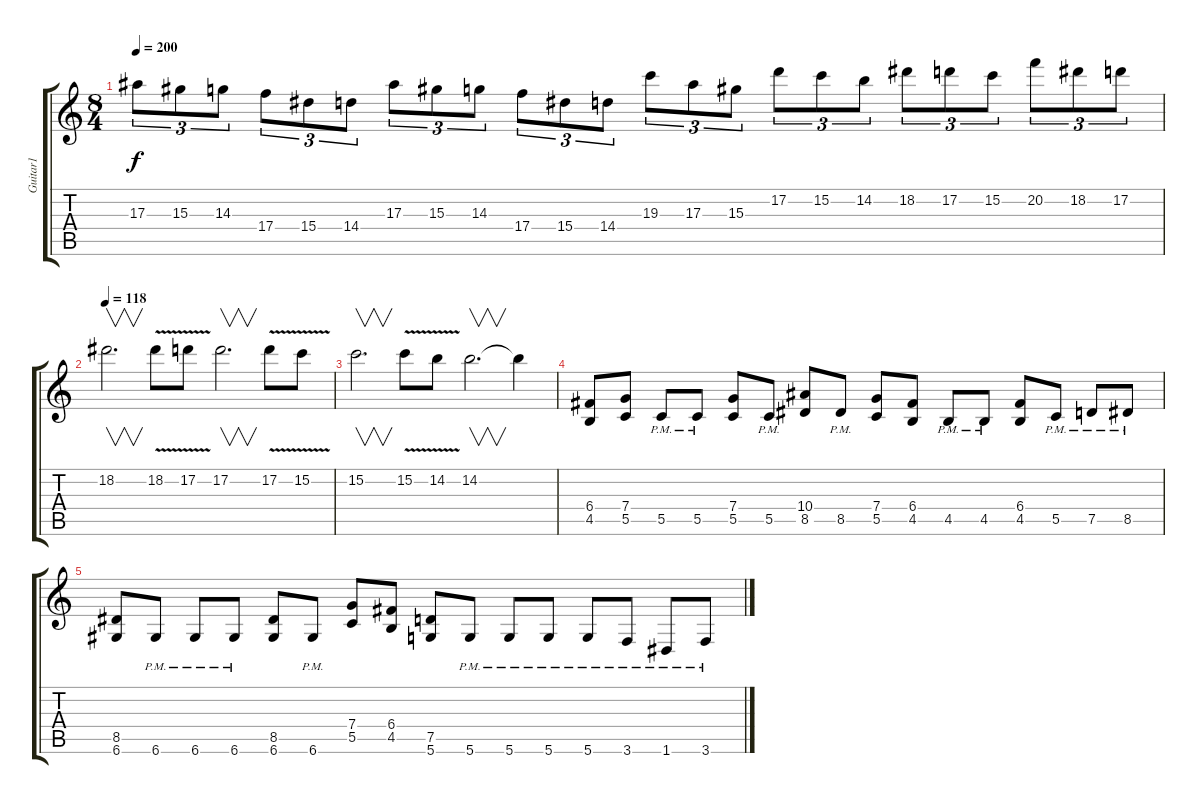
\track ("Guitar1" "Guitar1") {instrument distortionguitar}
\staff {score tabs}
\tuning (D4 A3 F3 C3 G2 D2) {hide}
\ts (8 4)
\tempo 200
\clef g2
\ks c
17.3.8{tu (3 2) dy f} 15.3.8{tu (3 2)} 14.3.8{tu (3 2)} 17.4.8{tu (3 2)} 15.4.8{tu (3 2)} 14.4.8{tu (3 2)} 17.3.8{tu (3 2)} 15.3.8{tu (3 2)} 14.3.8{tu (3 2)} 17.4.8{tu (3 2)} 15.4.8{tu (3 2)} 14.4.8{tu (3 2)} 19.3.8{tu (3 2)} 17.3.8{tu (3 2)} 15.3.8{tu (3 2)} 17.2.8{tu (3 2)} 15.2.8{tu (3 2)} 14.2.8{tu (3 2)} 18.2.8{tu (3 2)} 17.2.8{tu (3 2)} 15.2.8{tu (3 2)} 20.2.8{tu (3 2)} 18.2.8{tu (3 2)} 17.2.8{tu (3 2)} |
\tempo 118
18.2.2{v d} 18.2{v}.8 17.2{v}.8 17.2.2{v d} 17.2{v}.8 15.2{v}.8 |
15.2.2{v d} 15.2{v}.8 14.2{v}.8 14.2.2{v d} 14.2{t}.4 |
(6.4 4.5).8 (7.4 5.5).8 5.5{pm}.8 5.5{pm}.8 (7.4 5.5).8 5.5{pm}.8 (10.4 8.5).8 8.5{pm}.8 (7.4 5.5).8 (6.4 4.5).8 4.5{pm}.8 4.5{pm}.8 (6.4 4.5).8 5.5{pm}.8 7.5{pm}.8 8.5{pm}.8 |
(8.5 6.6).8 6.6{pm}.8 6.6{pm}.8 6.6{pm}.8 (8.5 6.6).8 6.6{pm}.8 (7.4 5.5).8 (6.4 4.5).8 (7.5 5.6).8 5.6{pm}.8 5.6{pm}.8 5.6{pm}.8 5.6{pm}.8 3.6{pm}.8 1.6{pm}.8 3.6{pm}.8
